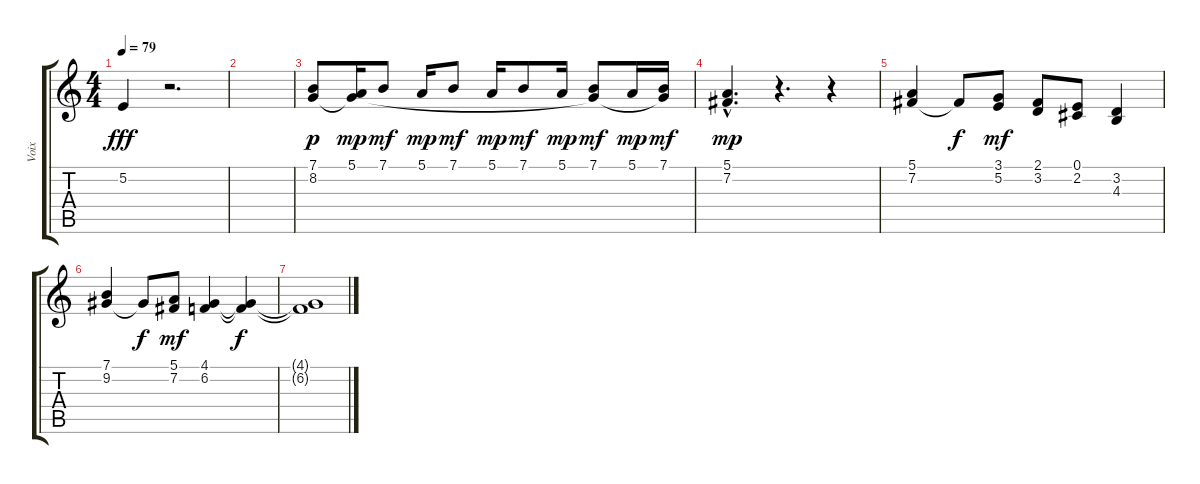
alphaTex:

\track ("Voix" "Voix") {instrument orchestralharp}
\staff {score tabs}
\tuning (E4 B3 G3 D3 A2 E2) {hide}
\ts (4 4)
\tempo 79
\clef g2
\ks c
5.2.4{dy fff} r.2{d} |
|
(7.1 8.2).8{dy p instrument pad4choir} (5.1 8.2{t}).16{dy mp} 7.1.8{dy mf} 5.1.16{dy mp} 7.1.8{dy mf} 5.1.16{dy mp} 7.1.8{dy mf} 5.1.16{dy mp} (7.1 8.2{t}).8{dy mf} 5.1.16{dy mp} (7.1 8.2{t}).16{dy mf} |
(5.1{hac} 7.2{hac}).4{d dy mp} r.4{d} r.4 |
(5.1 7.2).4 7.2{t}.8{dy f} (3.1 5.2).8{dy mf} (2.1 3.2).8 (0.1 2.2).8 (3.2 4.3).4 |
(7.1 9.2).4 9.2{t}.8{dy f} (5.1 7.2).8{dy mf} (4.1 6.2).4 (4.1{t} 6.2{t}).4{dy f} |
(4.1{t} 6.2{t}).1{volume 0}
